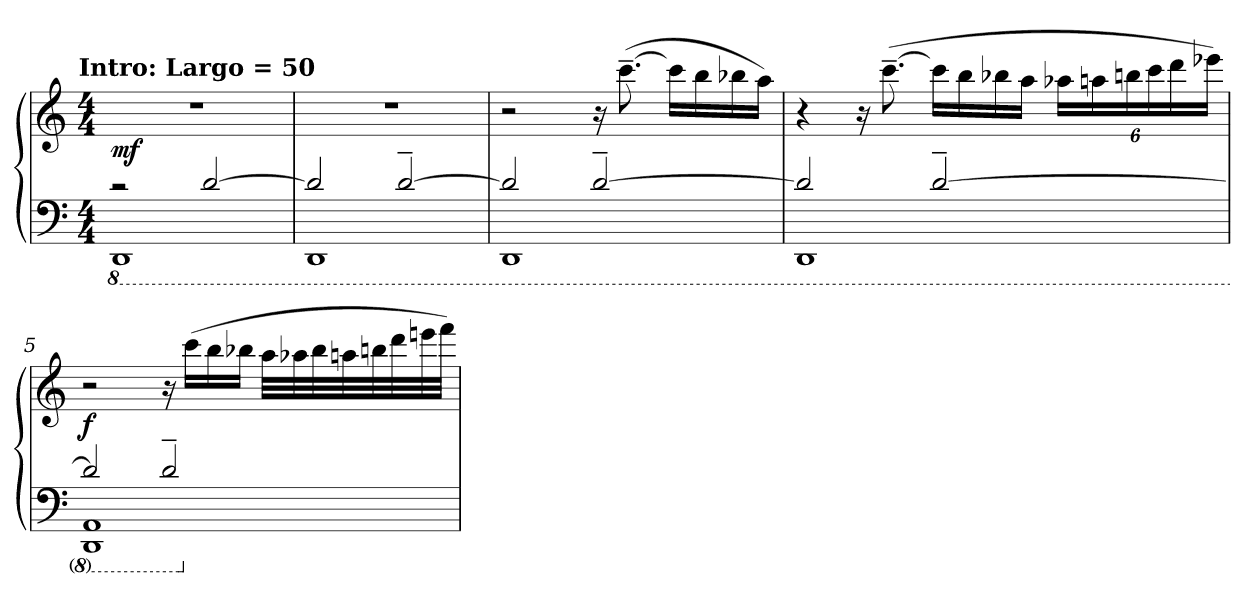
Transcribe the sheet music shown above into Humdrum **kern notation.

**kern	**kern	**dynam
*part1	*part1	*part1
*staff2	*staff1	*staff1/2
*clefF4	*clefG2	*
*k[]	*k[]	*
!!LO:TX:omd:t=Intro&colon; Largo  = 50
*M4/4	*M4/4	*
*MM50	*MM50	*
*8ba	*	*
=1	=1	=1
*^	*	*
!	!	!	!LO:DY:b
2r	1DDD	1r	mf
[2D/	.	.	.
=2	=2	=2	=2
2D/]	1DDD	1r	.
[2D~/	.	.	.
=3	=3	=3	=3
2D/]	1DDD	2r	.
[2D~/	.	16r	.
.	.	(>[8.ccc~\	.
.	.	16ccc\LL]	.
.	.	16bb\	.
.	.	16bb-X\	.
.	.	16aa\JJ)	.
=4	=4	=4	=4
2D/]	1DDD	4r	.
.	.	16r	.
.	.	(>[8.ccc~\	.
[2D~/	.	16ccc\LL]	.
.	.	16bb\	.
.	.	16bb-X\	.
.	.	16aa\JJ	.
*	*	*Xbrackettup	*
.	.	24aa-X\LL	.
.	.	24aan\	.
.	.	24bbn\	.
.	.	24ccc\	.
.	.	24ddd\	.
.	.	24eee-X\JJ)	.
!!LO:LB:g=z
=5	=5	=5	=5
!	!	!	!LO:DY:b
2D/]	1DDD 1AAA	2r	f
2D~/	.	16r	.
.	.	(>16ccc\LL	.
.	.	16bb\	.
.	.	16bb-X\JJ	.
.	.	32aa\LLL	.
.	.	32aa-X\	.
.	.	32bb-\	.
.	.	32aan\	.
.	.	32bbn\	.
.	.	32ddd\	.
.	.	32eeen\	.
.	.	32fff\JJJ)	.
*v	*v	*	*
*X8ba	*	*
=	=	=
*-	*-	*-
